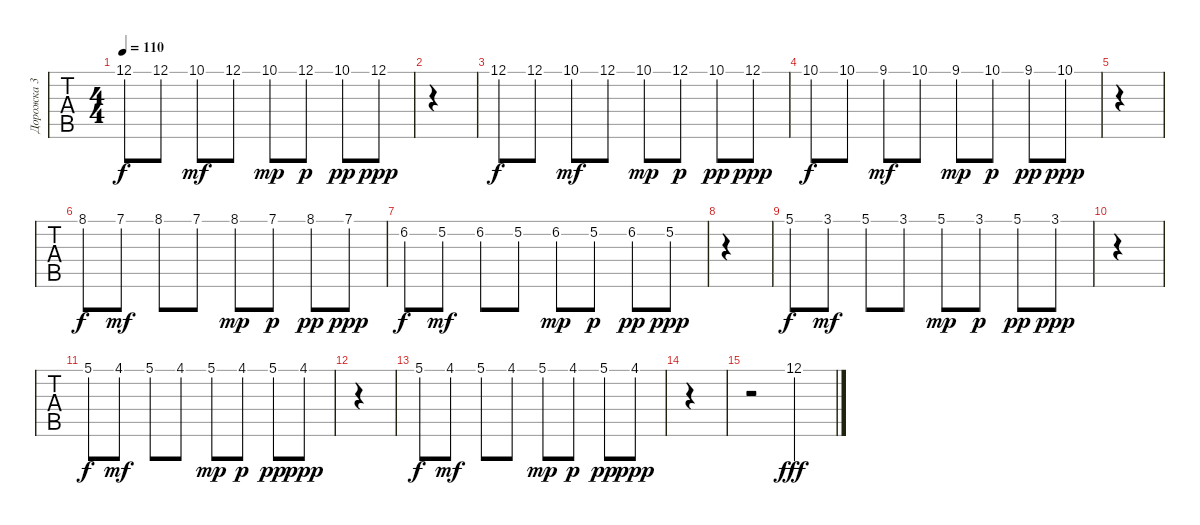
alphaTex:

\track ("Дорожка 3" "Дорожка 3") {instrument acousticguitarsteel}
\staff {tabs}
\tuning (E4 B3 G3 D3 A2 E2) {hide}
\ts (4 4)
\tempo 110
\clef g2
\ks c
12.1.8{dy f} 12.1.8 10.1.8{dy mf} 12.1.8 10.1.8{dy mp} 12.1.8{dy p} 10.1.8{dy pp} 12.1.8{dy ppp} |
|
12.1.8{dy f} 12.1.8 10.1.8{dy mf} 12.1.8 10.1.8{dy mp} 12.1.8{dy p} 10.1.8{dy pp} 12.1.8{dy ppp} |
10.1.8{dy f} 10.1.8 9.1.8{dy mf} 10.1.8 9.1.8{dy mp} 10.1.8{dy p} 9.1.8{dy pp} 10.1.8{dy ppp} |
|
8.1.8{dy f} 7.1.8{dy mf} 8.1.8 7.1.8 8.1.8{dy mp} 7.1.8{dy p} 8.1.8{dy pp} 7.1.8{dy ppp} |
6.2.8{dy f} 5.2.8{dy mf} 6.2.8 5.2.8 6.2.8{dy mp} 5.2.8{dy p} 6.2.8{dy pp} 5.2.8{dy ppp} |
|
5.1.8{dy f} 3.1.8{dy mf} 5.1.8 3.1.8 5.1.8{dy mp} 3.1.8{dy p} 5.1.8{dy pp} 3.1.8{dy ppp} |
|
5.1.8{dy f} 4.1.8{dy mf} 5.1.8 4.1.8 5.1.8{dy mp} 4.1.8{dy p} 5.1.8{dy pp} 4.1.8{dy ppp} |
|
5.1.8{dy f} 4.1.8{dy mf} 5.1.8 4.1.8 5.1.8{dy mp} 4.1.8{dy p} 5.1.8{dy pp} 4.1.8{dy ppp} |
|
r.2 12.1.2{dy fff instrument acousticgrandpiano}
